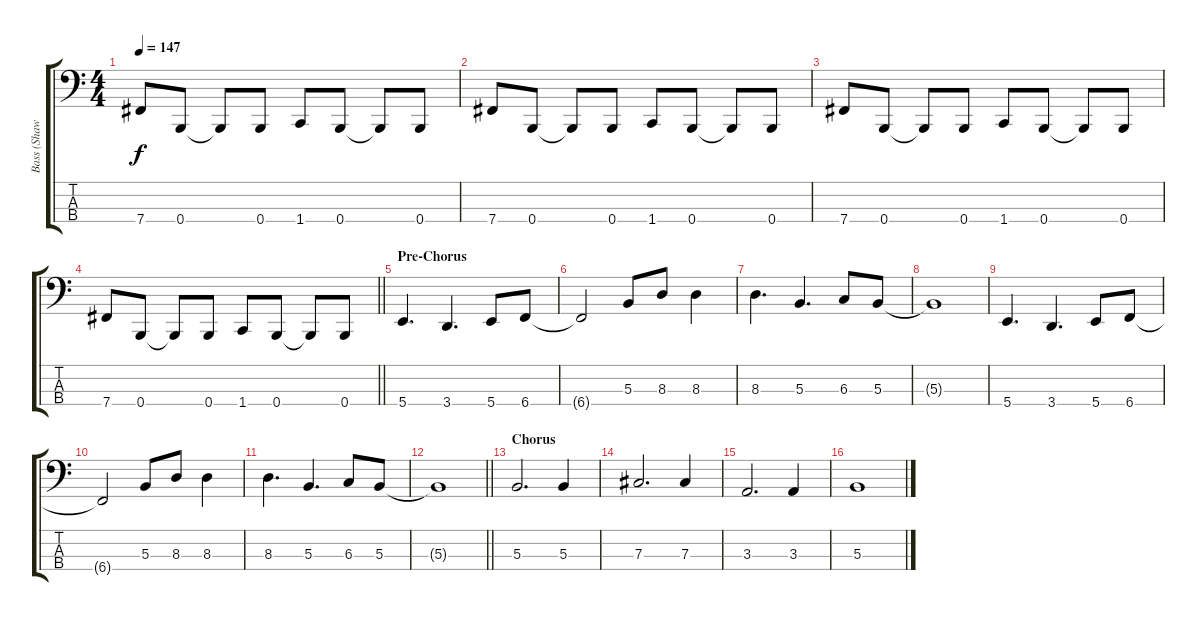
\track ("Bass (Shawn)" "Bass (Shaw") {instrument electricbasspick}
\staff {score tabs}
\tuning (E2 B1 Gb1 B0) {hide}
\ts (4 4)
\tempo 147
\clef f4
\ks c
7.4.8{dy f} 0.4.8 0.4{t}.8 0.4.8 1.4.8 0.4.8 0.4{t}.8 0.4.8 |
7.4.8 0.4.8 0.4{t}.8 0.4.8 1.4.8 0.4.8 0.4{t}.8 0.4.8 |
7.4.8 0.4.8 0.4{t}.8 0.4.8 1.4.8 0.4.8 0.4{t}.8 0.4.8 |
\barLineRight lightlight
7.4.8 0.4.8 0.4{t}.8 0.4.8 1.4.8 0.4.8 0.4{t}.8 0.4.8 |
\section ("" "Pre-Chorus")
5.4.4{d} 3.4.4{d} 5.4.8 6.4.8 |
6.4{t}.2 5.3.8 8.3.8 8.3.4 |
8.3.4{d} 5.3.4{d} 6.3.8 5.3.8 |
5.3{t}.1 |
5.4.4{d} 3.4.4{d} 5.4.8 6.4.8 |
6.4{t}.2 5.3.8 8.3.8 8.3.4 |
8.3.4{d} 5.3.4{d} 6.3.8 5.3.8 |
\barLineRight lightlight
5.3{t}.1 |
\section ("" "Chorus")
5.3.2{d} 5.3.4 |
7.3.2{d} 7.3.4 |
3.3.2{d} 3.3.4 |
5.3.1
